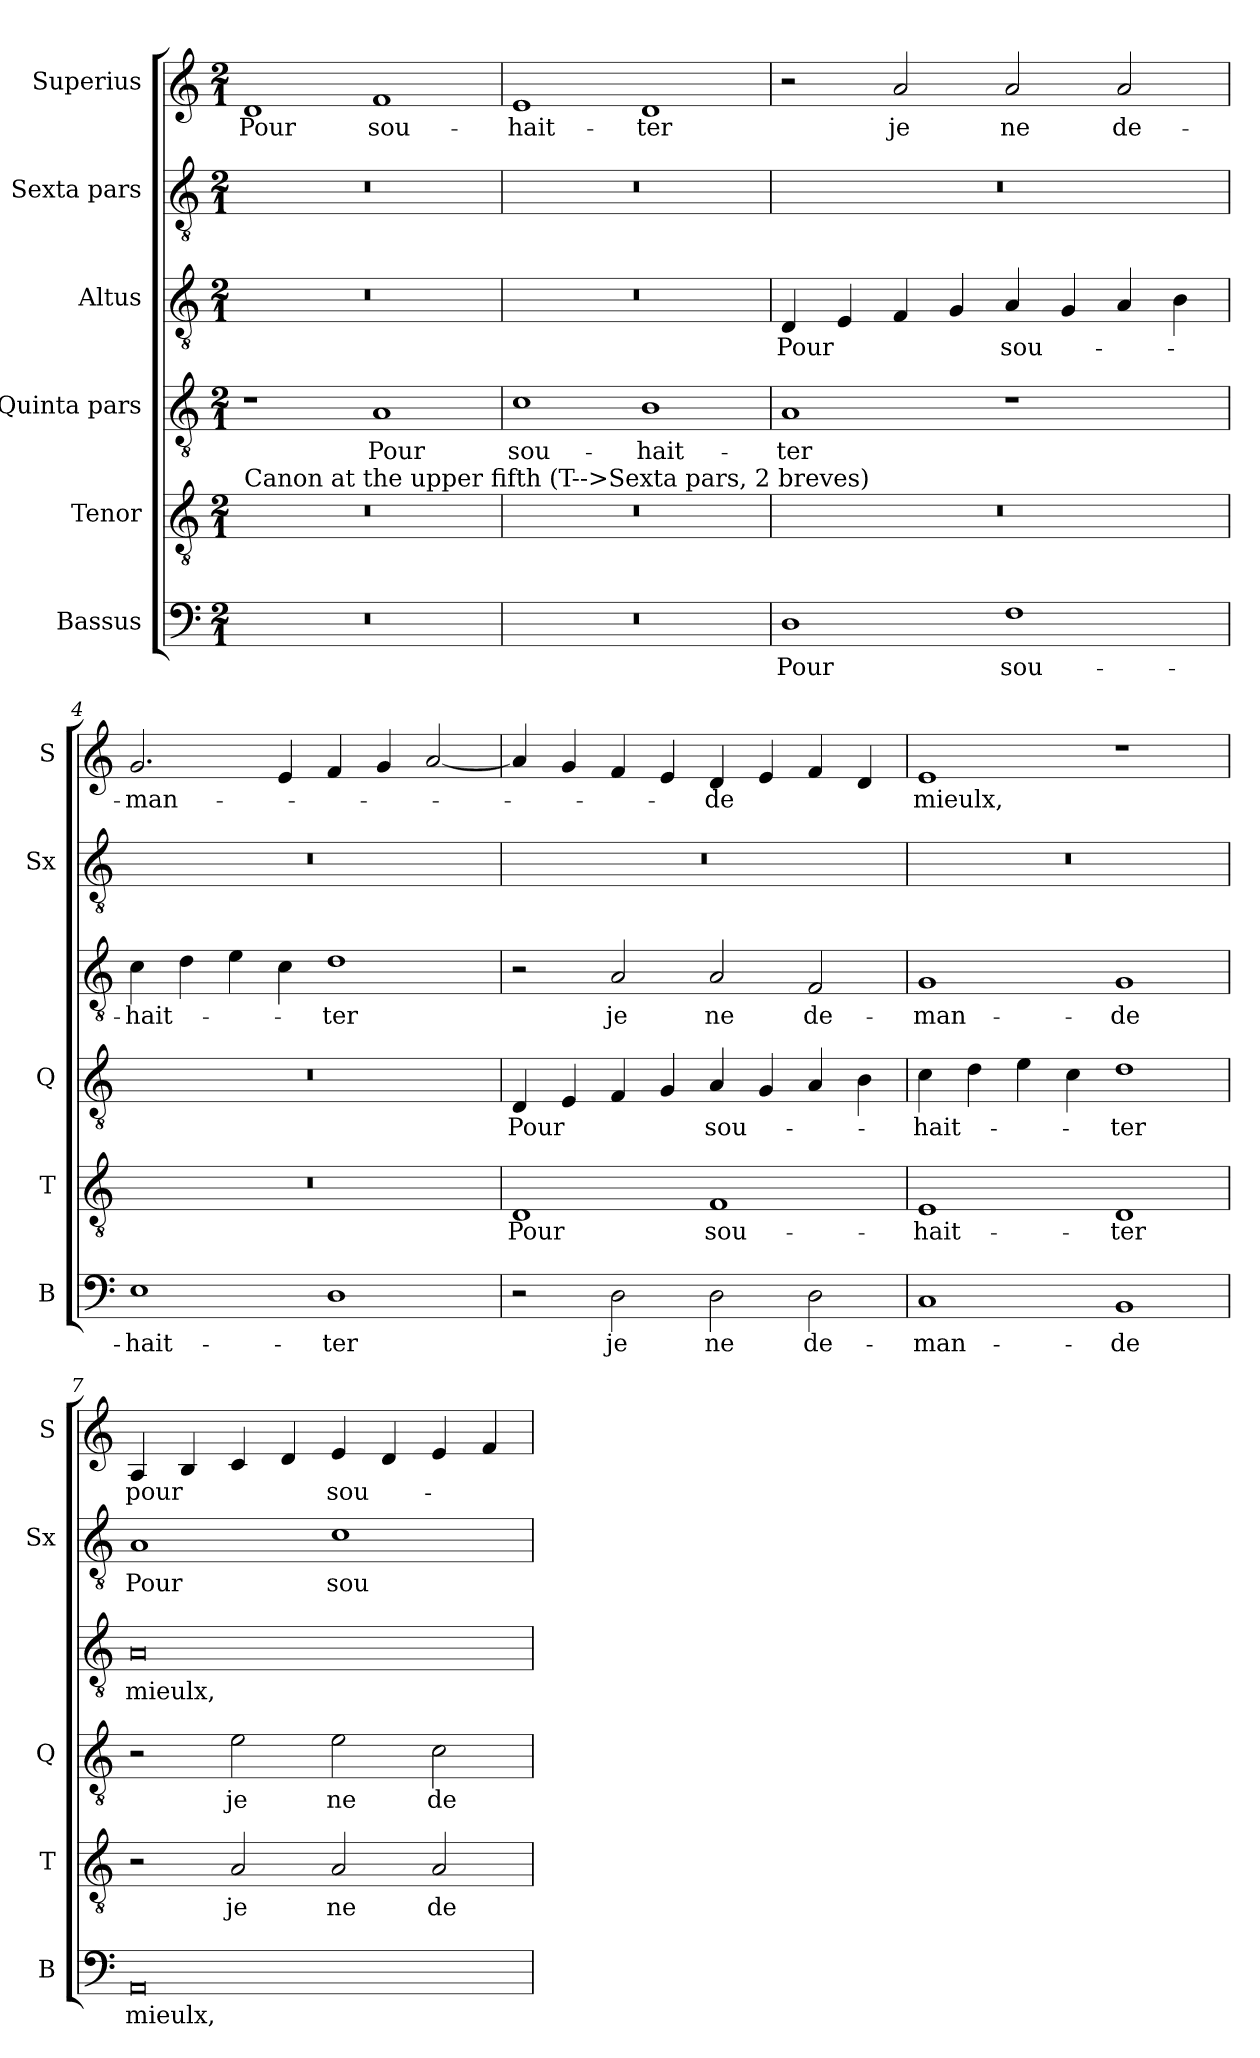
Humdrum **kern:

**kern	**text	**kern	**text	**kern	**text	**kern	**text	**kern	**text	**kern	**text
*part6	*part6	*part5	*part5	*part4	*part4	*part3	*part3	*part2	*part2	*part1	*part1
*staff6	*staff6	*staff5	*staff5	*staff4	*staff4	*staff3	*staff3	*staff2	*staff2	*staff1	*staff1
*I"Bassus	*	*I"Tenor	*	*I"Quinta pars	*	*I"Altus	*	*I"Sexta pars	*	*I"Superius	*
*I'B	*	*I'T	*	*I'Q	*	*	*	*I'Sx	*	*I'S	*
*clefF4	*	*clefGv2	*	*clefGv2	*	*clefGv2	*	*clefGv2	*	*clefG2	*
*k[]	*	*k[]	*	*k[]	*	*k[]	*	*k[]	*	*k[]	*
*M2/1	*	*M2/1	*	*M2/1	*	*M2/1	*	*M2/1	*	*M2/1	*
=1	=1	=1	=1	=1	=1	=1	=1	=1	=1	=1	=1
!	!	!LO:TX:a:t=Canon at the upper fifth (T-->Sexta pars, 2 breves)	!	!	!	!	!	!	!	!	!
0r	.	0r	.	1r	.	0r	.	0r	.	1d	Pour
.	.	.	.	1A	Pour	.	.	.	.	1f	sou-
=2	=2	=2	=2	=2	=2	=2	=2	=2	=2	=2	=2
0r	.	0r	.	1c	sou-	0r	.	0r	.	1e	-hait-
.	.	.	.	1B	-hait-	.	.	.	.	1d	-ter
=3	=3	=3	=3	=3	=3	=3	=3	=3	=3	=3	=3
1D	Pour	0r	.	1A	-ter	4D/	Pour	0r	.	2r	.
.	.	.	.	.	.	4E/	.	.	.	.	.
.	.	.	.	.	.	4F/	.	.	.	2a/	je
.	.	.	.	.	.	4G/	.	.	.	.	.
1F	sou-	.	.	1r	.	4A/	sou-	.	.	2a/	ne
.	.	.	.	.	.	4G/	.	.	.	.	.
.	.	.	.	.	.	4A/	.	.	.	2a/	de-
.	.	.	.	.	.	4B\	.	.	.	.	.
=4	=4	=4	=4	=4	=4	=4	=4	=4	=4	=4	=4
1E	-hait-	0r	.	0r	.	4c\	-hait-	0r	.	2.g/	-man-
.	.	.	.	.	.	4d\	.	.	.	.	.
.	.	.	.	.	.	4e\	.	.	.	.	.
.	.	.	.	.	.	4c\	.	.	.	4e/	.
1D	-ter	.	.	.	.	1d	-ter	.	.	4f/	.
.	.	.	.	.	.	.	.	.	.	4g/	.
.	.	.	.	.	.	.	.	.	.	[2a/	.
=5	=5	=5	=5	=5	=5	=5	=5	=5	=5	=5	=5
2r	.	1D	Pour	4D/	Pour	2r	.	0r	.	4a/]	.
.	.	.	.	4E/	.	.	.	.	.	4g/	.
2D\	je	.	.	4F/	.	2A/	je	.	.	4f/	.
.	.	.	.	4G/	.	.	.	.	.	4e/	.
2D\	ne	1F	sou-	4A/	sou-	2A/	ne	.	.	4d/	-de
.	.	.	.	4G/	.	.	.	.	.	4e/	.
2D\	de-	.	.	4A/	.	2F/	de-	.	.	4f/	.
.	.	.	.	4B\	.	.	.	.	.	4d/	.
=6	=6	=6	=6	=6	=6	=6	=6	=6	=6	=6	=6
1C	-man-	1E	-hait-	4c\	-hait-	1G	-man-	0r	.	1e	mieulx,
.	.	.	.	4d\	.	.	.	.	.	.	.
.	.	.	.	4e\	.	.	.	.	.	.	.
.	.	.	.	4c\	.	.	.	.	.	.	.
1BB	-de	1D	-ter	1d	-ter	1G	-de	.	.	1r	.
=7	=7	=7	=7	=7	=7	=7	=7	=7	=7	=7	=7
0AA	mieulx,	2r	.	2r	.	0A	mieulx,	1A	Pour	4A/	pour
.	.	.	.	.	.	.	.	.	.	4B/	.
.	.	2A/	je	2e\	je	.	.	.	.	4c/	.
.	.	.	.	.	.	.	.	.	.	4d/	.
.	.	2A/	ne	2e\	ne	.	.	1c	sou-	4e/	sou-
.	.	.	.	.	.	.	.	.	.	4d/	.
.	.	2A/	de-	2c\	de-	.	.	.	.	4e/	.
.	.	.	.	.	.	.	.	.	.	4f/	.
=	=	=	=	=	=	=	=	=	=	=	=
*-	*-	*-	*-	*-	*-	*-	*-	*-	*-	*-	*-
